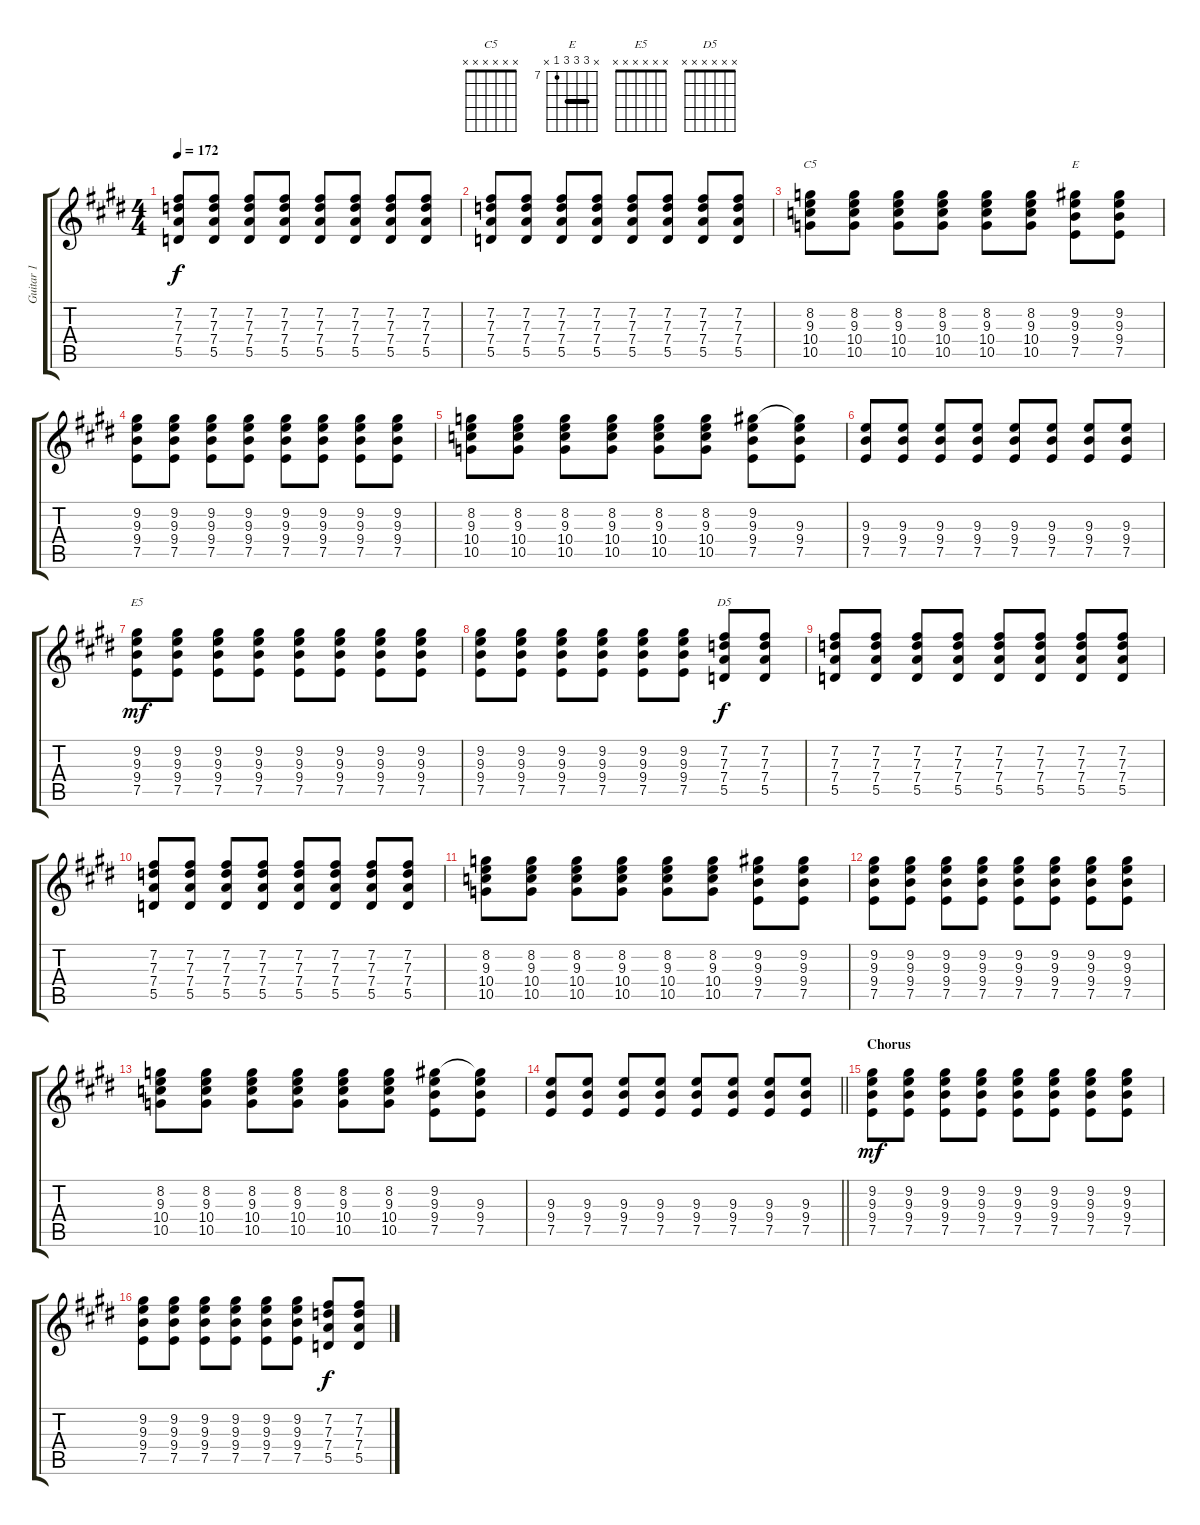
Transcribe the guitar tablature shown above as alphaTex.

\track ("Guitar 1" "Guitar 1") {instrument distortionguitar}
\staff {score tabs}
\tuning (E4 B3 G3 D3 A2 E2) {hide}
\chord ("C5" x x x x x x)
\chord ("E" x 9 9 9 7 x) {firstfret 7 barre 9}
\chord ("E5" x x x x x x)
\chord ("D5" x x x x x x)
\ts (4 4)
\tempo 172
\clef g2
\ks e
(7.2 7.3 7.4 5.5).8{dy f} (7.2 7.3 7.4 5.5).8 (7.2 7.3 7.4 5.5).8 (7.2 7.3 7.4 5.5).8 (7.2 7.3 7.4 5.5).8 (7.2 7.3 7.4 5.5).8 (7.2 7.3 7.4 5.5).8 (7.2 7.3 7.4 5.5).8 |
(7.2 7.3 7.4 5.5).8 (7.2 7.3 7.4 5.5).8 (7.2 7.3 7.4 5.5).8 (7.2 7.3 7.4 5.5).8 (7.2 7.3 7.4 5.5).8 (7.2 7.3 7.4 5.5).8 (7.2 7.3 7.4 5.5).8 (7.2 7.3 7.4 5.5).8 |
(8.2 9.3 10.4 10.5).8{ch "C5"} (8.2 9.3 10.4 10.5).8 (8.2 9.3 10.4 10.5).8 (8.2 9.3 10.4 10.5).8 (8.2 9.3 10.4 10.5).8 (8.2 9.3 10.4 10.5).8 (9.2 9.3 9.4 7.5).8{ch "E"} (9.2 9.3 9.4 7.5).8 |
(9.2 9.3 9.4 7.5).8 (9.2 9.3 9.4 7.5).8 (9.2 9.3 9.4 7.5).8 (9.2 9.3 9.4 7.5).8 (9.2 9.3 9.4 7.5).8 (9.2 9.3 9.4 7.5).8 (9.2 9.3 9.4 7.5).8 (9.2 9.3 9.4 7.5).8 |
(8.2 9.3 10.4 10.5).8 (8.2 9.3 10.4 10.5).8 (8.2 9.3 10.4 10.5).8 (8.2 9.3 10.4 10.5).8 (8.2 9.3 10.4 10.5).8 (8.2 9.3 10.4 10.5).8 (9.2 9.3 9.4 7.5).8 (9.2{t} 9.3 9.4 7.5).8 |
(9.3 9.4 7.5).8 (9.3 9.4 7.5).8 (9.3 9.4 7.5).8 (9.3 9.4 7.5).8 (9.3 9.4 7.5).8 (9.3 9.4 7.5).8 (9.3 9.4 7.5).8 (9.3 9.4 7.5).8 |
(9.2 9.3 9.4 7.5).8{ch "E5" dy mf} (9.2 9.3 9.4 7.5).8 (9.2 9.3 9.4 7.5).8 (9.2 9.3 9.4 7.5).8 (9.2 9.3 9.4 7.5).8 (9.2 9.3 9.4 7.5).8 (9.2 9.3 9.4 7.5).8 (9.2 9.3 9.4 7.5).8 |
(9.2 9.3 9.4 7.5).8 (9.2 9.3 9.4 7.5).8 (9.2 9.3 9.4 7.5).8 (9.2 9.3 9.4 7.5).8 (9.2 9.3 9.4 7.5).8 (9.2 9.3 9.4 7.5).8 (7.2 7.3 7.4 5.5).8{ch "D5" dy f} (7.2 7.3 7.4 5.5).8 |
(7.2 7.3 7.4 5.5).8 (7.2 7.3 7.4 5.5).8 (7.2 7.3 7.4 5.5).8 (7.2 7.3 7.4 5.5).8 (7.2 7.3 7.4 5.5).8 (7.2 7.3 7.4 5.5).8 (7.2 7.3 7.4 5.5).8 (7.2 7.3 7.4 5.5).8 |
(7.2 7.3 7.4 5.5).8 (7.2 7.3 7.4 5.5).8 (7.2 7.3 7.4 5.5).8 (7.2 7.3 7.4 5.5).8 (7.2 7.3 7.4 5.5).8 (7.2 7.3 7.4 5.5).8 (7.2 7.3 7.4 5.5).8 (7.2 7.3 7.4 5.5).8 |
(8.2 9.3 10.4 10.5).8 (8.2 9.3 10.4 10.5).8 (8.2 9.3 10.4 10.5).8 (8.2 9.3 10.4 10.5).8 (8.2 9.3 10.4 10.5).8 (8.2 9.3 10.4 10.5).8 (9.2 9.3 9.4 7.5).8 (9.2 9.3 9.4 7.5).8 |
(9.2 9.3 9.4 7.5).8 (9.2 9.3 9.4 7.5).8 (9.2 9.3 9.4 7.5).8 (9.2 9.3 9.4 7.5).8 (9.2 9.3 9.4 7.5).8 (9.2 9.3 9.4 7.5).8 (9.2 9.3 9.4 7.5).8 (9.2 9.3 9.4 7.5).8 |
(8.2 9.3 10.4 10.5).8 (8.2 9.3 10.4 10.5).8 (8.2 9.3 10.4 10.5).8 (8.2 9.3 10.4 10.5).8 (8.2 9.3 10.4 10.5).8 (8.2 9.3 10.4 10.5).8 (9.2 9.3 9.4 7.5).8 (9.2{t} 9.3 9.4 7.5).8 |
\barLineRight lightlight
(9.3 9.4 7.5).8 (9.3 9.4 7.5).8 (9.3 9.4 7.5).8 (9.3 9.4 7.5).8 (9.3 9.4 7.5).8 (9.3 9.4 7.5).8 (9.3 9.4 7.5).8 (9.3 9.4 7.5).8 |
\section ("" "Chorus")
(9.2 9.3 9.4 7.5).8{dy mf} (9.2 9.3 9.4 7.5).8 (9.2 9.3 9.4 7.5).8 (9.2 9.3 9.4 7.5).8 (9.2 9.3 9.4 7.5).8 (9.2 9.3 9.4 7.5).8 (9.2 9.3 9.4 7.5).8 (9.2 9.3 9.4 7.5).8 |
(9.2 9.3 9.4 7.5).8 (9.2 9.3 9.4 7.5).8 (9.2 9.3 9.4 7.5).8 (9.2 9.3 9.4 7.5).8 (9.2 9.3 9.4 7.5).8 (9.2 9.3 9.4 7.5).8 (7.2 7.3 7.4 5.5).8{dy f} (7.2 7.3 7.4 5.5).8
